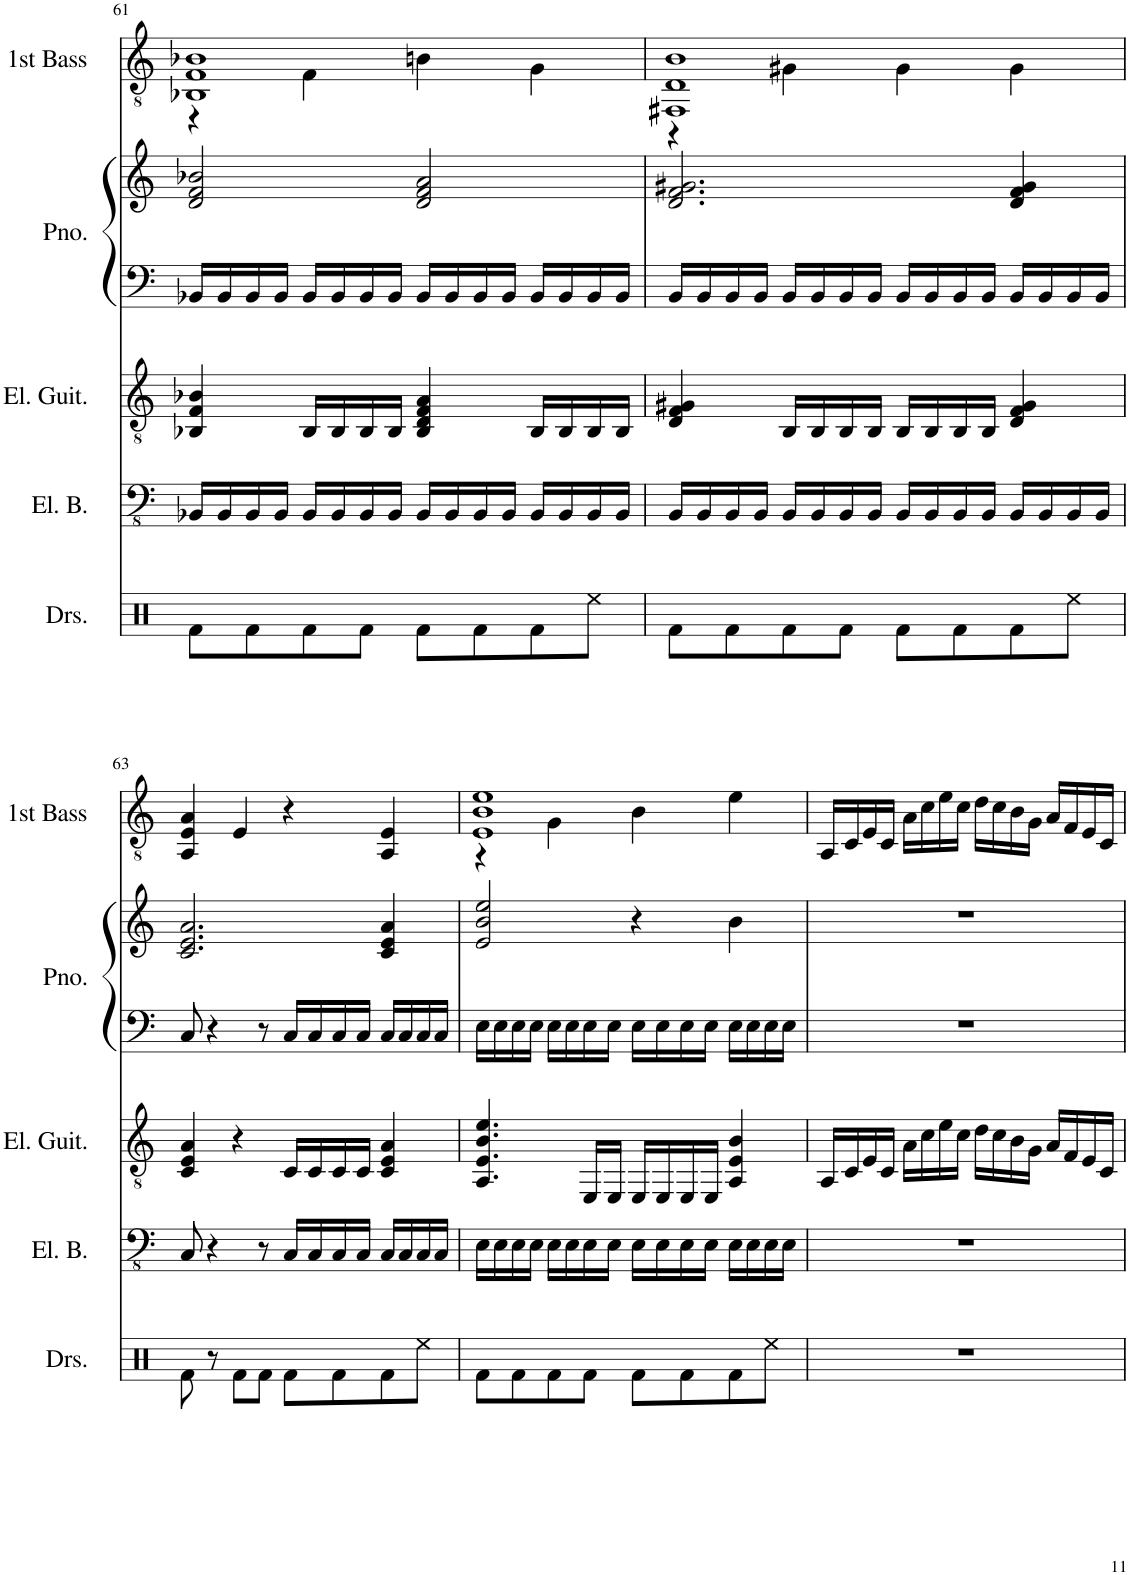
**kern	**kern	**kern	**kern	**kern	**kern
*part5	*part4	*part3	*part2	*part2	*part1
*staff6	*staff5	*staff4	*staff3	*staff2	*staff1
*I"Drumset	*I"Electric Bass	*I"Electric Guitar	*I"Piano	*	*I"First Bass
*I'Drs.	*I'El. B.	*I'El. Guit.	*I'Pno.	*	*
!!LO:PB:g=z
*clefX	*clefFv4	*clefGv2	*clefF4	*clefG2	*clefGv2
*k[]	*k[]	*k[]	*k[]	*k[]	*k[]
*M4/4	*M4/4	*M4/4	*M4/4	*M4/4	*M4/4
=61	=61	=61	=61	=61	=61
*	*	*	*	*	*^
8Rf\L	16BBB-X/LL	4BB-X/ 4F/ 4B-X/	16BB-X/LL	2d/ 2f/ 2b-X/	1BB-X 1F 1B-X	4r
.	16BBB-/	.	16BB-/	.	.	.
8Rf\	16BBB-/	.	16BB-/	.	.	.
.	16BBB-/JJ	.	16BB-/JJ	.	.	.
8Rf\	16BBB-/LL	16BB-/LL	16BB-/LL	.	.	4F\
.	16BBB-/	16BB-/	16BB-/	.	.	.
8Rf\J	16BBB-/	16BB-/	16BB-/	.	.	.
.	16BBB-/JJ	16BB-/JJ	16BB-/JJ	.	.	.
8Rf\L	16BBB-/LL	4BB-/ 4D/ 4F/ 4A/	16BB-/LL	2d/ 2f/ 2a/	.	4Bn\
.	16BBB-/	.	16BB-/	.	.	.
8Rf\	16BBB-/	.	16BB-/	.	.	.
.	16BBB-/JJ	.	16BB-/JJ	.	.	.
8Rf\	16BBB-/LL	16BB-/LL	16BB-/LL	.	.	4G\
.	16BBB-/	16BB-/	16BB-/	.	.	.
8Ree\J	16BBB-/	16BB-/	16BB-/	.	.	.
.	16BBB-/JJ	16BB-/JJ	16BB-/JJ	.	.	.
=62	=62	=62	=62	=62	=62	=62
8Rf\L	16BBB/LL	4D/ 4F/ 4G#X/	16BB/LL	2.d/ 2.f/ 2.g#X/	1FF#X 1D 1B	4r
.	16BBB/	.	16BB/	.	.	.
8Rf\	16BBB/	.	16BB/	.	.	.
.	16BBB/JJ	.	16BB/JJ	.	.	.
8Rf\	16BBB/LL	16BB/LL	16BB/LL	.	.	4G#X\
.	16BBB/	16BB/	16BB/	.	.	.
8Rf\J	16BBB/	16BB/	16BB/	.	.	.
.	16BBB/JJ	16BB/JJ	16BB/JJ	.	.	.
8Rf\L	16BBB/LL	16BB/LL	16BB/LL	.	.	4G#\
.	16BBB/	16BB/	16BB/	.	.	.
8Rf\	16BBB/	16BB/	16BB/	.	.	.
.	16BBB/JJ	16BB/JJ	16BB/JJ	.	.	.
8Rf\	16BBB/LL	4D/ 4F/ 4G#/	16BB/LL	4d/ 4f/ 4g#/	.	4G#\
.	16BBB/	.	16BB/	.	.	.
8Ree\J	16BBB/	.	16BB/	.	.	.
.	16BBB/JJ	.	16BB/JJ	.	.	.
*	*	*	*	*	*v	*v
!!LO:LB:g=z
=63	=63	=63	=63	=63	=63
8Rf\	8CC/	4C/ 4E/ 4A/	8C/	2.c/ 2.e/ 2.a/	4AA/ 4E/ 4A/
8r	4r	.	4r	.	.
8Rf\L	.	4r	.	.	4E/
8Rf\J	8r	.	8r	.	.
8Rf\L	16CC/LL	16C/LL	16C/LL	.	4r
.	16CC/	16C/	16C/	.	.
8Rf\	16CC/	16C/	16C/	.	.
.	16CC/JJ	16C/JJ	16C/JJ	.	.
8Rf\	16CC/LL	4C/ 4E/ 4A/	16C/LL	4c/ 4e/ 4a/	4AA/ 4E/
.	16CC/	.	16C/	.	.
8Ree\J	16CC/	.	16C/	.	.
.	16CC/JJ	.	16C/JJ	.	.
=64	=64	=64	=64	=64	=64
*	*	*	*	*	*^
8Rf\L	16EE\LL	4.AA/ 4.E/ 4.B/ 4.e/	16E\LL	2e/ 2b/ 2ee/	1E 1B 1e	4r
.	16EE\	.	16E\	.	.	.
8Rf\	16EE\	.	16E\	.	.	.
.	16EE\JJ	.	16E\JJ	.	.	.
8Rf\	16EE\LL	.	16E\LL	.	.	4G\
.	16EE\	.	16E\	.	.	.
8Rf\J	16EE\	16EE/LL	16E\	.	.	.
.	16EE\JJ	16EE/JJ	16E\JJ	.	.	.
8Rf\L	16EE\LL	16EE/LL	16E\LL	4r	.	4B\
.	16EE\	16EE/	16E\	.	.	.
8Rf\	16EE\	16EE/	16E\	.	.	.
.	16EE\JJ	16EE/JJ	16E\JJ	.	.	.
8Rf\	16EE\LL	4AA/ 4E/ 4B/	16E\LL	4b\	.	4e\
.	16EE\	.	16E\	.	.	.
8Ree\J	16EE\	.	16E\	.	.	.
.	16EE\JJ	.	16E\JJ	.	.	.
*	*	*	*	*	*v	*v
=65	=65	=65	=65	=65	=65
1r	1r	16AA/LL	1r	1r	16AA/LL
.	.	16C/	.	.	16C/
.	.	16E/	.	.	16E/
.	.	16C/JJ	.	.	16C/JJ
.	.	16A\LL	.	.	16A\LL
.	.	16c\	.	.	16c\
.	.	16e\	.	.	16e\
.	.	16c\JJ	.	.	16c\JJ
.	.	16d\LL	.	.	16d\LL
.	.	16c\	.	.	16c\
.	.	16B\	.	.	16B\
.	.	16G\JJ	.	.	16G\JJ
.	.	16A/LL	.	.	16A/LL
.	.	16F/	.	.	16F/
.	.	16E/	.	.	16E/
.	.	16C/JJ	.	.	16C/JJ
=	=	=	=	=	=
*-	*-	*-	*-	*-	*-
